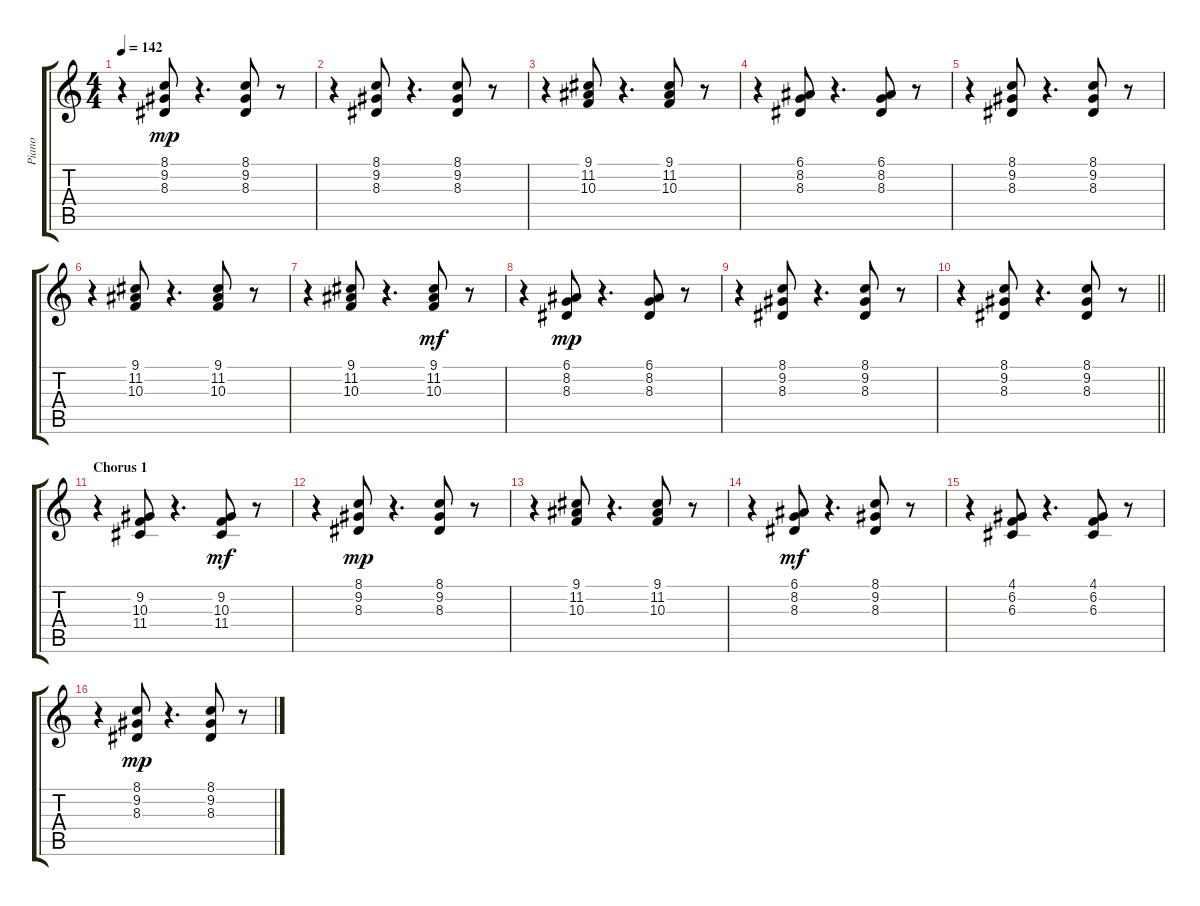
\track ("Piano" "Piano") {instrument acousticgrandpiano}
\staff {score tabs}
\tuning (E4 B3 G3 D3 A2 E2) {hide}
\ts (4 4)
\tempo 142
\clef g2
\ks c
r.4{dy mp} (8.1 9.2 8.3).8 r.4{d} (8.1 9.2 8.3).8 r.8 |
r.4 (8.1 9.2 8.3).8 r.4{d} (8.1 9.2 8.3).8 r.8 |
r.4 (9.1 11.2 10.3).8 r.4{d} (9.1 11.2 10.3).8 r.8 |
r.4 (6.1 8.2 8.3).8 r.4{d} (6.1 8.2 8.3).8 r.8 |
r.4 (8.1 9.2 8.3).8 r.4{d} (8.1 9.2 8.3).8 r.8 |
r.4 (9.1 11.2 10.3).8 r.4{d} (9.1 11.2 10.3).8 r.8 |
r.4 (9.1 11.2 10.3).8 r.4{d} (9.1 11.2 10.3).8{dy mf} r.8 |
r.4 (6.1 8.2 8.3).8{dy mp} r.4{d} (6.1 8.2 8.3).8 r.8 |
r.4 (8.1 9.2 8.3).8 r.4{d} (8.1 9.2 8.3).8 r.8 |
\barLineRight lightlight
r.4 (8.1 9.2 8.3).8 r.4{d} (8.1 9.2 8.3).8 r.8 |
\section ("" "Chorus 1")
r.4 (9.2 10.3 11.4).8 r.4{d} (9.2 10.3 11.4).8{dy mf} r.8 |
r.4 (8.1 9.2 8.3).8{dy mp} r.4{d} (8.1 9.2 8.3).8 r.8 |
r.4 (9.1 11.2 10.3).8 r.4{d} (9.1 11.2 10.3).8 r.8 |
r.4 (6.1 8.2 8.3).8{dy mf} r.4{d} (8.1 9.2 8.3).8 r.8 |
r.4 (4.1 6.2 6.3).8 r.4{d} (4.1 6.2 6.3).8 r.8 |
r.4 (8.1 9.2 8.3).8{dy mp} r.4{d} (8.1 9.2 8.3).8 r.8
